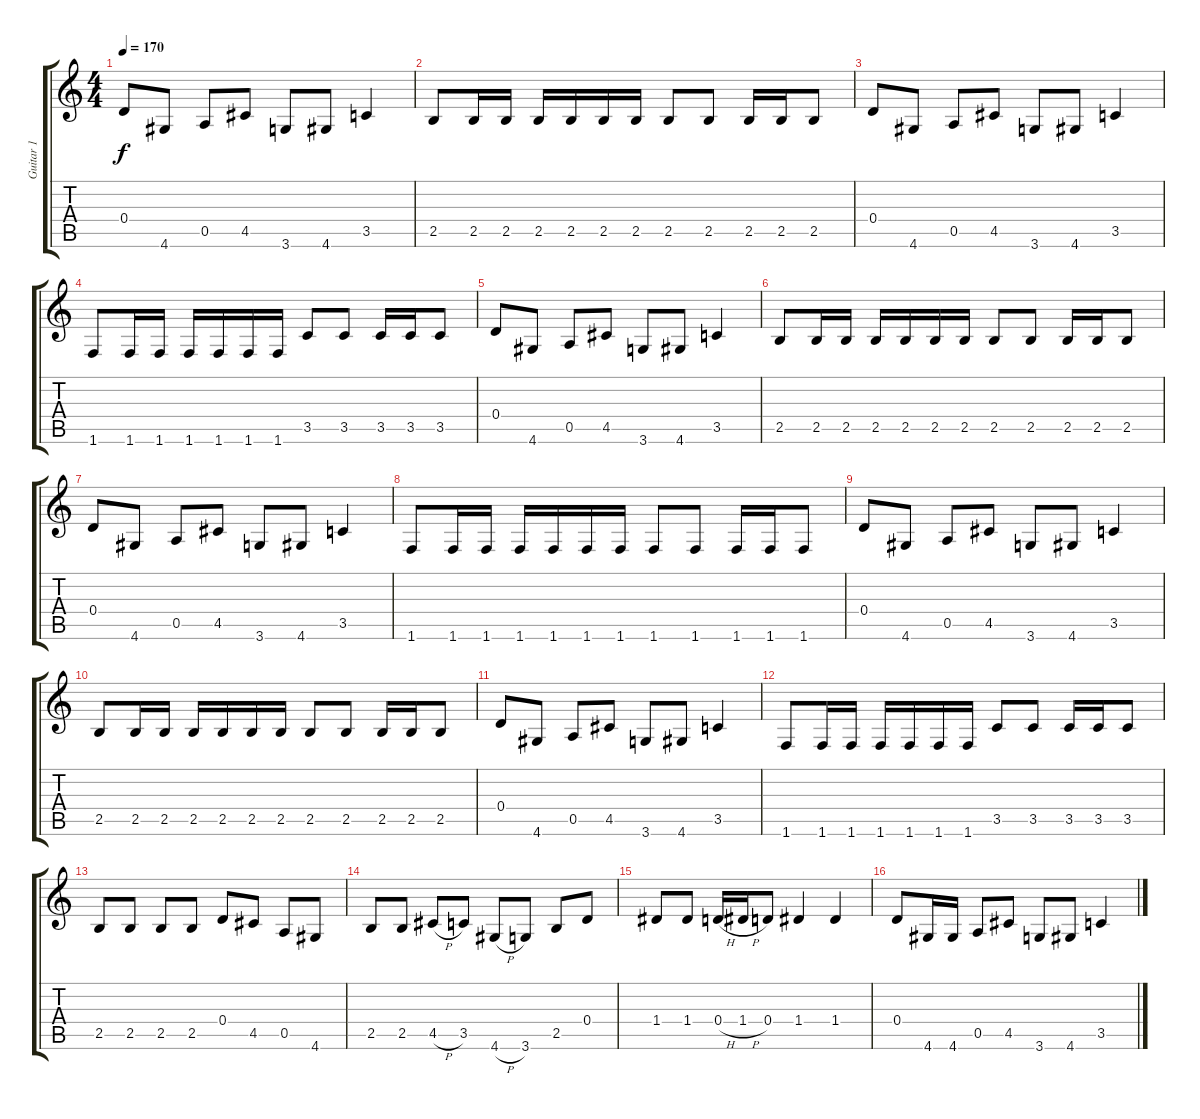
\track ("Guitar 1            " "Guitar 1  ") {instrument overdrivenguitar}
\staff {score tabs}
\tuning (E4 B3 G3 D3 A2 E2) {hide}
\ts (4 4)
\tempo 170
\clef g2
\ks c
0.4.8{dy f} 4.6.8 0.5.8 4.5.8 3.6.8 4.6.8 3.5.4 |
2.5.8 2.5.16 2.5.16 2.5.16 2.5.16 2.5.16 2.5.16 2.5.8 2.5.8 2.5.16 2.5.16 2.5.8 |
0.4.8 4.6.8 0.5.8 4.5.8 3.6.8 4.6.8 3.5.4 |
1.6.8 1.6.16 1.6.16 1.6.16 1.6.16 1.6.16 1.6.16 3.5.8 3.5.8 3.5.16 3.5.16 3.5.8 |
0.4.8 4.6.8 0.5.8 4.5.8 3.6.8 4.6.8 3.5.4 |
2.5.8 2.5.16 2.5.16 2.5.16 2.5.16 2.5.16 2.5.16 2.5.8 2.5.8 2.5.16 2.5.16 2.5.8 |
0.4.8 4.6.8 0.5.8 4.5.8 3.6.8 4.6.8 3.5.4 |
1.6.8 1.6.16 1.6.16 1.6.16 1.6.16 1.6.16 1.6.16 1.6.8 1.6.8 1.6.16 1.6.16 1.6.8 |
0.4.8 4.6.8 0.5.8 4.5.8 3.6.8 4.6.8 3.5.4 |
2.5.8 2.5.16 2.5.16 2.5.16 2.5.16 2.5.16 2.5.16 2.5.8 2.5.8 2.5.16 2.5.16 2.5.8 |
0.4.8 4.6.8 0.5.8 4.5.8 3.6.8 4.6.8 3.5.4 |
1.6.8 1.6.16 1.6.16 1.6.16 1.6.16 1.6.16 1.6.16 3.5.8 3.5.8 3.5.16 3.5.16 3.5.8 |
2.5.8 2.5.8 2.5.8 2.5.8 0.4.8 4.5.8 0.5.8 4.6.8 |
2.5.8 2.5.8 4.5{h}.8 3.5.8 4.6{h}.8 3.6.8 2.5.8 0.4.8 |
1.4.8 1.4.8 0.4{h}.16 1.4{h}.16 0.4.8 1.4.4 1.4.4 |
0.4.8 4.6.16 4.6.16 0.5.8 4.5.8 3.6.8 4.6.8 3.5.4
